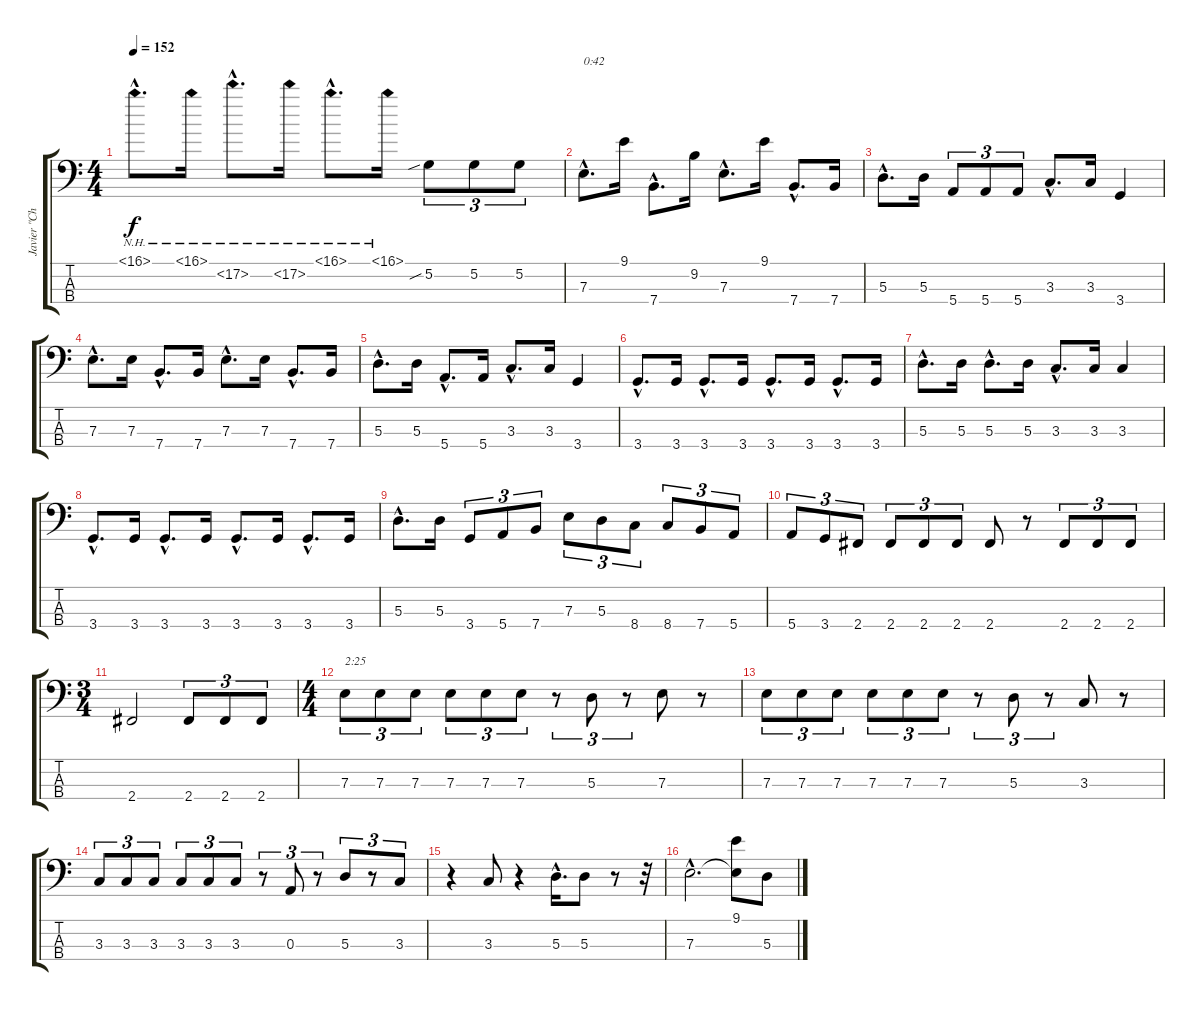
\track ("Javier \"Chilly\" Alvarez" "Javier \"Ch") {instrument electricbassfinger}
\staff {score tabs}
\tuning (G2 D2 A1 E1) {hide}
\ts (4 4)
\tempo 152
\clef f4
\ks c
16.1{nh hac}.8{d dy f} 16.1{nh}.16 17.2{nh hac}.8{d} 17.2{nh}.16 16.1{nh hac}.8{d} 16.1{nh}.16 5.2{sib}.8{tu (3 2)} 5.2.8{tu (3 2)} 5.2.8{tu (3 2)} |
7.3{hac}.8{d txt "0:42"} 9.1.16 7.4{hac}.8{d} 9.2.16 7.3{hac}.8{d} 9.1.16 7.4{hac}.8{d} 7.4.16 |
5.3{hac}.8{d} 5.3.16 5.4.8{tu (3 2)} 5.4.8{tu (3 2)} 5.4.8{tu (3 2)} 3.3{hac}.8{d} 3.3.16 3.4.4 |
7.3{hac}.8{d} 7.3.16 7.4{hac}.8{d} 7.4.16 7.3{hac}.8{d} 7.3.16 7.4{hac}.8{d} 7.4.16 |
5.3{hac}.8{d} 5.3.16 5.4{hac}.8{d} 5.4.16 3.3{hac}.8{d} 3.3.16 3.4.4 |
3.4{hac}.8{d} 3.4.16 3.4{hac}.8{d} 3.4.16 3.4{hac}.8{d} 3.4.16 3.4{hac}.8{d} 3.4.16 |
5.3{hac}.8{d} 5.3.16 5.3{hac}.8{d} 5.3.16 3.3{hac}.8{d} 3.3.16 3.3.4 |
3.4{hac}.8{d} 3.4.16 3.4{hac}.8{d} 3.4.16 3.4{hac}.8{d} 3.4.16 3.4{hac}.8{d} 3.4.16 |
5.3{hac}.8{d} 5.3.16 3.4.8{tu (3 2)} 5.4.8{tu (3 2)} 7.4.8{tu (3 2)} 7.3.8{tu (3 2)} 5.3.8{tu (3 2)} 8.4.8{tu (3 2)} 8.4.8{tu (3 2)} 7.4.8{tu (3 2)} 5.4.8{tu (3 2)} |
5.4.8{tu (3 2)} 3.4.8{tu (3 2)} 2.4.8{tu (3 2)} 2.4.8{tu (3 2)} 2.4.8{tu (3 2)} 2.4.8{tu (3 2)} 2.4.8 r.8 2.4.8{tu (3 2)} 2.4.8{tu (3 2)} 2.4.8{tu (3 2)} |
\ts (3 4)
2.4.2 2.4.8{tu (3 2)} 2.4.8{tu (3 2)} 2.4.8{tu (3 2)} |
\ts (4 4)
7.3.8{tu (3 2) txt "2:25"} 7.3.8{tu (3 2)} 7.3.8{tu (3 2)} 7.3.8{tu (3 2)} 7.3.8{tu (3 2)} 7.3.8{tu (3 2)} r.8{tu (3 2)} 5.3.8{tu (3 2)} r.8{tu (3 2)} 7.3.8 r.8 |
7.3.8{tu (3 2)} 7.3.8{tu (3 2)} 7.3.8{tu (3 2)} 7.3.8{tu (3 2)} 7.3.8{tu (3 2)} 7.3.8{tu (3 2)} r.8{tu (3 2)} 5.3.8{tu (3 2)} r.8{tu (3 2)} 3.3.8 r.8 |
3.3.8{tu (3 2)} 3.3.8{tu (3 2)} 3.3.8{tu (3 2)} 3.3.8{tu (3 2)} 3.3.8{tu (3 2)} 3.3.8{tu (3 2)} r.8{tu (3 2)} 0.3.8{tu (3 2)} r.8{tu (3 2)} 5.3.8{tu (3 2)} r.8{tu (3 2)} 3.3.8{tu (3 2)} |
r.4 3.3.8 r.4 5.3{hac}.16{d} 5.3.8 r.8 r.32 |
7.3{hac}.2{d} (9.1 7.3{t}).8 5.3.8
